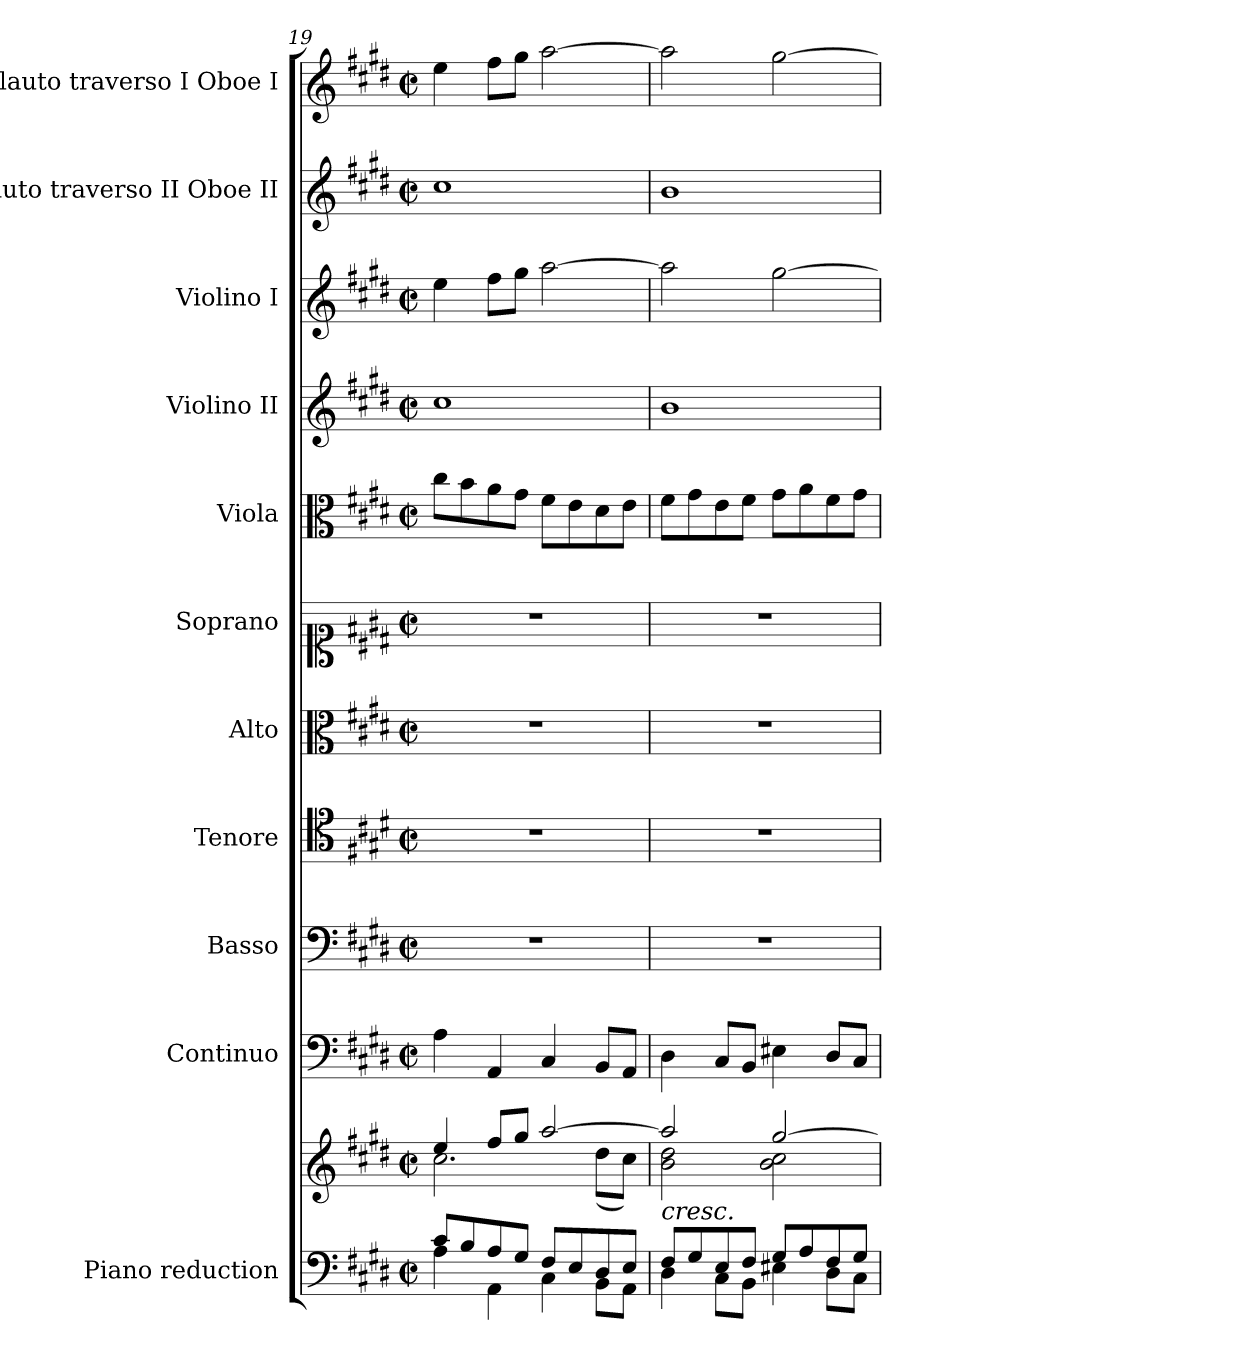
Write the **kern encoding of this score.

**kern	**kern	**kern	**kern	**kern	**kern	**kern	**kern	**kern	**kern	**kern	**kern
*part11	*part11	*part10	*part9	*part8	*part7	*part6	*part5	*part4	*part3	*part2	*part1
*staff12	*staff11	*staff10	*staff9	*staff8	*staff7	*staff6	*staff5	*staff4	*staff3	*staff2	*staff1
*I"Piano reduction	*	*I"Continuo	*I"Basso	*I"Tenore	*I"Alto	*I"Soprano	*I"Viola	*I"Violino II	*I"Violino I	*I"Flauto traverso II Oboe II	*I"Flauto traverso I Oboe I
*I'Pno	*	*	*	*	*	*	*	*	*	*I'Ob	*I'Ob
*clefF4	*clefG2	*clefF4	*clefF4	*clefC4	*clefC3	*clefC1	*clefC3	*clefG2	*clefG2	*clefG2	*clefG2
*k[f#c#g#d#]	*k[f#c#g#d#]	*k[f#c#g#d#]	*k[f#c#g#d#]	*k[f#c#g#d#]	*k[f#c#g#d#]	*k[f#c#g#d#]	*k[f#c#g#d#]	*k[f#c#g#d#]	*k[f#c#g#d#]	*k[f#c#g#d#]	*k[f#c#g#d#]
*M2/2	*M2/2	*M2/2	*M2/2	*M2/2	*M2/2	*M2/2	*M2/2	*M2/2	*M2/2	*M2/2	*M2/2
*met(c|)	*met(c|)	*met(c|)	*met(c|)	*met(c|)	*met(c|)	*met(c|)	*met(c|)	*met(c|)	*met(c|)	*met(c|)	*met(c|)
=19	=19	=19	=19	=19	=19	=19	=19	=19	=19	=19	=19
*^	*^	*	*	*	*	*	*	*	*	*	*
8c#/L	4A\	4ee/	2.cc#\	4A\	1r	1r	1r	1r	8cc#\L	1cc#	4ee\	1cc#	4ee\
8B/	.	.	.	.	.	.	.	.	8b\	.	.	.	.
8A/	4AA\	8ff#/L	.	4AA/	.	.	.	.	8a\	.	8ff#\L	.	8ff#\L
8G#/J	.	8gg#/J	.	.	.	.	.	.	8g#\J	.	8gg#\J	.	8gg#\J
8F#/L	4C#\	[2aa/	.	4C#/	.	.	.	.	8f#\L	.	[2aa\	.	[2aa\
8E/	.	.	.	.	.	.	.	.	8e\	.	.	.	.
8D#/	8BB\L	.	(8dd#\L	8BB/L	.	.	.	.	8d#\	.	.	.	.
8E/J	8AA\J	.	8cc#\J)	8AA/J	.	.	.	.	8e\J	.	.	.	.
=20	=20	=20	=20	=20	=20	=20	=20	=20	=20	=20	=20	=20	=20
!	!	!LO:TX:b:i:t=cresc.	!	!	!	!	!	!	!	!	!	!	!
8F#/L	4D#\	2aa/]	2b\ 2dd#\	4D#\	1r	1r	1r	1r	8f#\L	1b	2aa\]	1b	2aa\]
8G#/	.	.	.	.	.	.	.	.	8g#\	.	.	.	.
8E/	8C#\L	.	.	8C#/L	.	.	.	.	8e\	.	.	.	.
8F#/J	8BB\J	.	.	8BB/J	.	.	.	.	8f#\J	.	.	.	.
8G#/L	4E#X\	[2gg#/	2b\ 2cc#\	4E#X\	.	.	.	.	8g#\L	.	[2gg#\	.	[2gg#\
8A/	.	.	.	.	.	.	.	.	8a\	.	.	.	.
8F#/	8D#\L	.	.	8D#/L	.	.	.	.	8f#\	.	.	.	.
8G#/J	8C#\J	.	.	8C#/J	.	.	.	.	8g#\J	.	.	.	.
*v	*v	*	*	*	*	*	*	*	*	*	*	*	*
*	*v	*v	*	*	*	*	*	*	*	*	*	*
=	=	=	=	=	=	=	=	=	=	=	=
*-	*-	*-	*-	*-	*-	*-	*-	*-	*-	*-	*-
